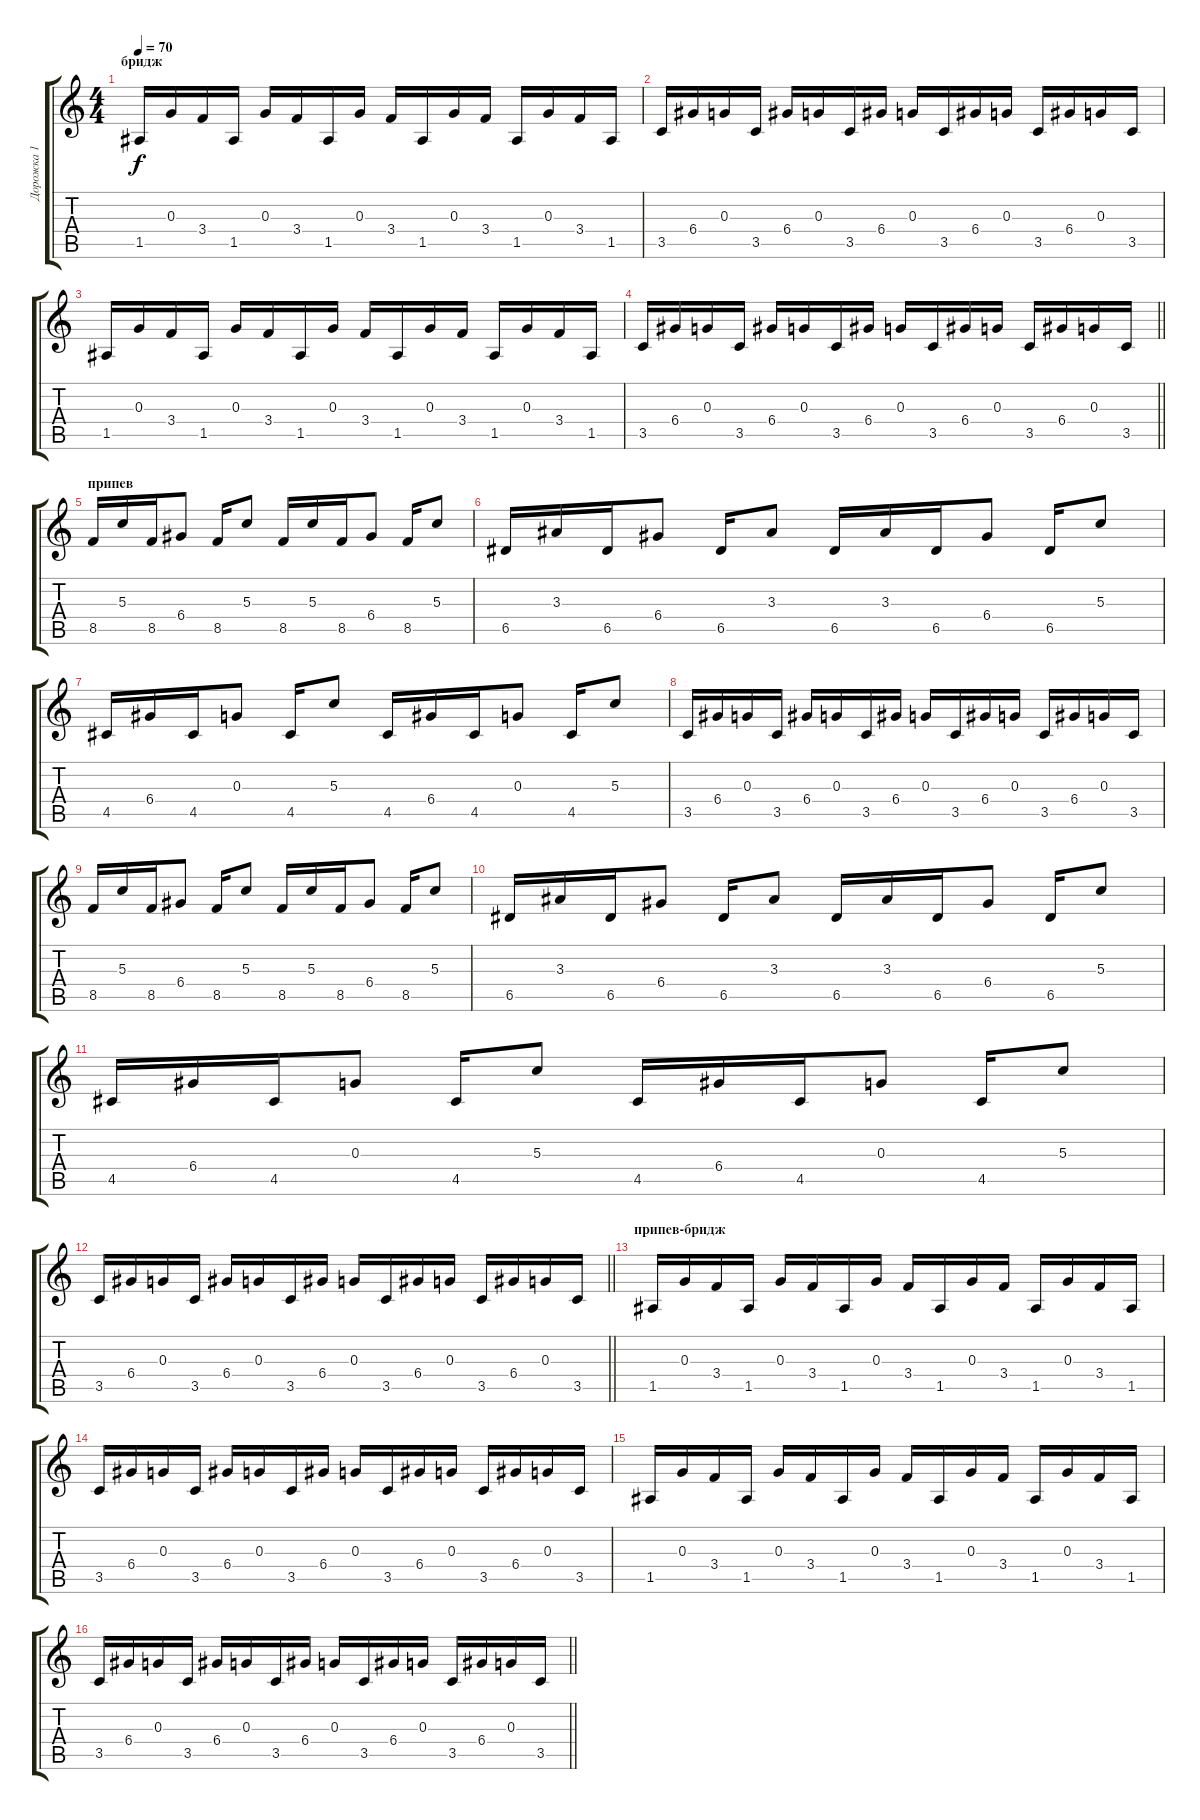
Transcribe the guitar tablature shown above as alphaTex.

\track ("Дорожка 1" "Дорожка 1") {instrument acousticguitarsteel}
\staff {score tabs}
\tuning (E4 B3 G3 D3 A2 E2) {hide}
\ts (4 4)
\section ("" "бридж")
\tempo 70
\clef g2
\ks c
1.5.16{dy f} 0.3.16 3.4.16 1.5.16 0.3.16 3.4.16 1.5.16 0.3.16 3.4.16 1.5.16 0.3.16 3.4.16 1.5.16 0.3.16 3.4.16 1.5.16 |
3.5.16 6.4.16 0.3.16 3.5.16 6.4.16 0.3.16 3.5.16 6.4.16 0.3.16 3.5.16 6.4.16 0.3.16 3.5.16 6.4.16 0.3.16 3.5.16 |
1.5.16 0.3.16 3.4.16 1.5.16 0.3.16 3.4.16 1.5.16 0.3.16 3.4.16 1.5.16 0.3.16 3.4.16 1.5.16 0.3.16 3.4.16 1.5.16 |
\barLineRight lightlight
3.5.16 6.4.16 0.3.16 3.5.16 6.4.16 0.3.16 3.5.16 6.4.16 0.3.16 3.5.16 6.4.16 0.3.16 3.5.16 6.4.16 0.3.16 3.5.16 |
\section ("" "припев")
8.5.16 5.3.16 8.5.16 6.4.8 8.5.16 5.3.8 8.5.16 5.3.16 8.5.16 6.4.8 8.5.16 5.3.8 |
6.5.16 3.3.16 6.5.16 6.4.8 6.5.16 3.3.8 6.5.16 3.3.16 6.5.16 6.4.8 6.5.16 5.3.8 |
4.5.16 6.4.16 4.5.16 0.3.8 4.5.16 5.3.8 4.5.16 6.4.16 4.5.16 0.3.8 4.5.16 5.3.8 |
3.5.16 6.4.16 0.3.16 3.5.16 6.4.16 0.3.16 3.5.16 6.4.16 0.3.16 3.5.16 6.4.16 0.3.16 3.5.16 6.4.16 0.3.16 3.5.16 |
8.5.16 5.3.16 8.5.16 6.4.8 8.5.16 5.3.8 8.5.16 5.3.16 8.5.16 6.4.8 8.5.16 5.3.8 |
6.5.16 3.3.16 6.5.16 6.4.8 6.5.16 3.3.8 6.5.16 3.3.16 6.5.16 6.4.8 6.5.16 5.3.8 |
4.5.16 6.4.16 4.5.16 0.3.8 4.5.16 5.3.8 4.5.16 6.4.16 4.5.16 0.3.8 4.5.16 5.3.8 |
\barLineRight lightlight
3.5.16 6.4.16 0.3.16 3.5.16 6.4.16 0.3.16 3.5.16 6.4.16 0.3.16 3.5.16 6.4.16 0.3.16 3.5.16 6.4.16 0.3.16 3.5.16 |
\section ("" "припев-бридж")
1.5.16 0.3.16 3.4.16 1.5.16 0.3.16 3.4.16 1.5.16 0.3.16 3.4.16 1.5.16 0.3.16 3.4.16 1.5.16 0.3.16 3.4.16 1.5.16 |
3.5.16 6.4.16 0.3.16 3.5.16 6.4.16 0.3.16 3.5.16 6.4.16 0.3.16 3.5.16 6.4.16 0.3.16 3.5.16 6.4.16 0.3.16 3.5.16 |
1.5.16 0.3.16 3.4.16 1.5.16 0.3.16 3.4.16 1.5.16 0.3.16 3.4.16 1.5.16 0.3.16 3.4.16 1.5.16 0.3.16 3.4.16 1.5.16 |
\barLineRight lightlight
3.5.16 6.4.16 0.3.16 3.5.16 6.4.16 0.3.16 3.5.16 6.4.16 0.3.16 3.5.16 6.4.16 0.3.16 3.5.16 6.4.16 0.3.16 3.5.16
